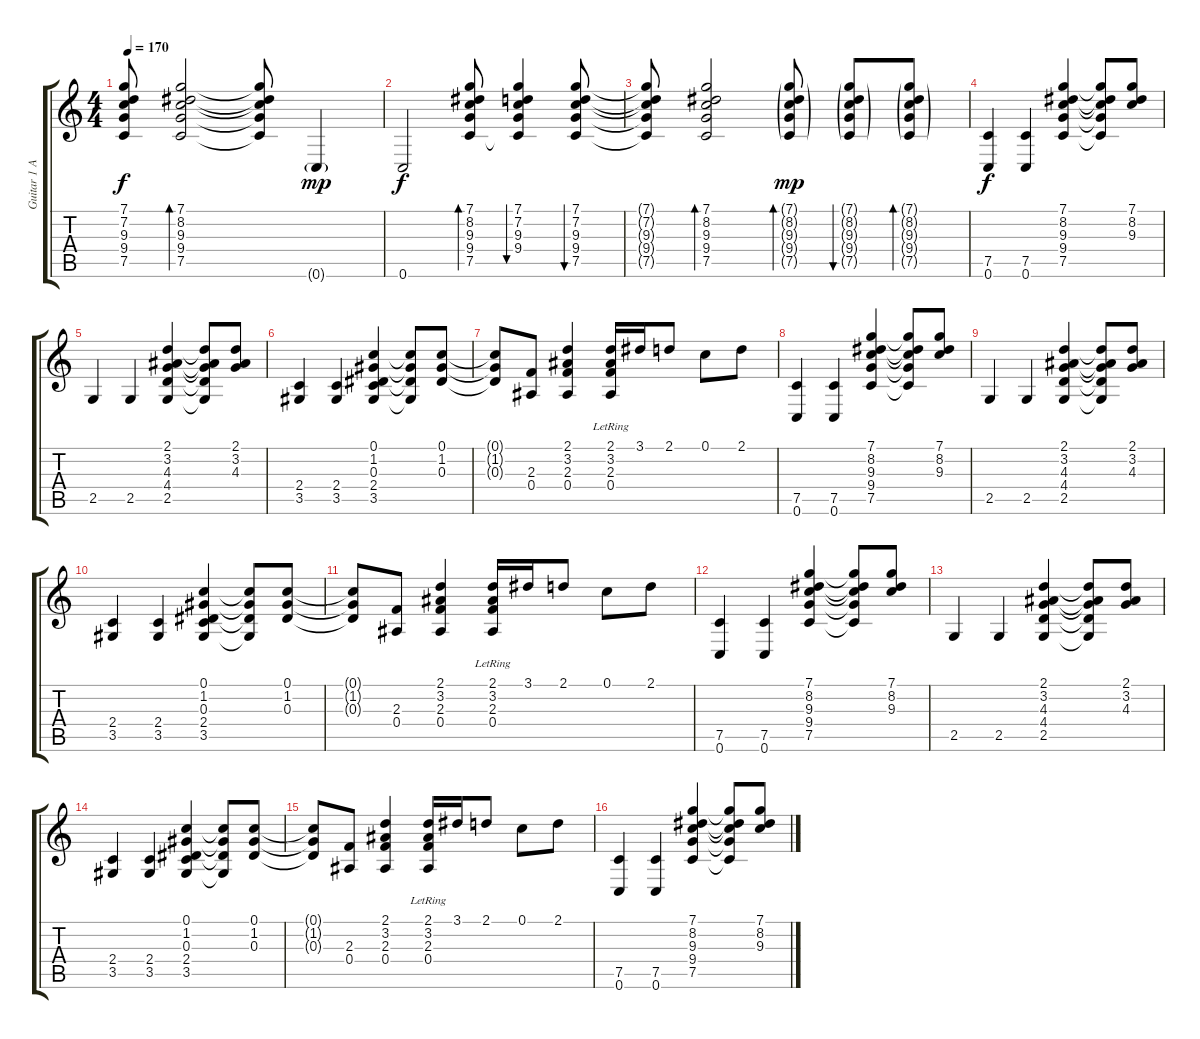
\track ("Guitar 1 Acoustic Backing" "Guitar 1 A") {instrument distortionguitar}
\staff {score tabs}
\tuning (C4 G3 Eb3 Bb2 F2 C2) {hide}
\ts (4 4)
\tempo 170
\clef g2
\ks c
(7.1{t} 7.2{t} 9.3{t} 9.4{t} 7.5{t}).8{dy f} (7.1 8.2 9.3 9.4 7.5).2{bd 120} (7.1{t} 8.2{t} 9.3{t} 9.4{t} 7.5{t}).8 0.6{g}.4{dy mp} |
0.6.2{dy f} (7.1 8.2 9.3 9.4 7.5).8{bd 120} (7.1 7.2 9.3 9.4 7.5{t}).4{bu 120} (7.1 7.2 9.3 9.4 7.5).8{bu 120} |
(7.1{t} 7.2{t} 9.3{t} 9.4{t} 7.5{t}).8 (7.1 8.2 9.3 9.4 7.5).2{bd 120} (7.1{g} 8.2{g} 9.3{g} 9.4{g} 7.5{g}).8{bd 120 dy mp} (7.1{g} 8.2{g} 9.3{g} 9.4{g} 7.5{g}).8{bu 120} (7.1{g} 8.2{g} 9.3{g} 9.4{g} 7.5{g}).8{bd 120} |
(7.5 0.6).4{dy f} (7.5 0.6).4 (7.1 8.2 9.3 9.4 7.5).4 (7.1{t} 8.2{t} 9.3{t} 9.4{t} 7.5{t}).8 (7.1 8.2 9.3).8 |
2.5.4 2.5.4 (2.1 3.2 4.3 4.4 2.5).4 (2.1{t} 3.2{t} 4.3{t} 4.4{t} 2.5{t}).8 (2.1 3.2 4.3).8 |
(2.4 3.5).4 (2.4 3.5).4 (0.1 1.2 0.3 2.4 3.5).4 (0.1{t} 1.2{t} 0.3{t} 3.5{t}).8 (0.1 1.2 0.3).8 |
(0.1{t} 1.2{t} 0.3{t}).8 (2.3 0.4).8 (2.1 3.2 2.3 0.4).4 (2.1 3.2{lr} 2.3{lr} 0.4{lr}).16 3.1.16 2.1.8 0.1.8 2.1.8 |
(7.5 0.6).4 (7.5 0.6).4 (7.1 8.2 9.3 9.4 7.5).4 (7.1{t} 8.2{t} 9.3{t} 9.4{t} 7.5{t}).8 (7.1 8.2 9.3).8 |
2.5.4 2.5.4 (2.1 3.2 4.3 4.4 2.5).4 (2.1{t} 3.2{t} 4.3{t} 4.4{t} 2.5{t}).8 (2.1 3.2 4.3).8 |
(2.4 3.5).4 (2.4 3.5).4 (0.1 1.2 0.3 2.4 3.5).4 (0.1{t} 1.2{t} 0.3{t} 3.5{t}).8 (0.1 1.2 0.3).8 |
(0.1{t} 1.2{t} 0.3{t}).8 (2.3 0.4).8 (2.1 3.2 2.3 0.4).4 (2.1 3.2{lr} 2.3{lr} 0.4{lr}).16 3.1.16 2.1.8 0.1.8 2.1.8 |
(7.5 0.6).4 (7.5 0.6).4 (7.1 8.2 9.3 9.4 7.5).4 (7.1{t} 8.2{t} 9.3{t} 9.4{t} 7.5{t}).8 (7.1 8.2 9.3).8 |
2.5.4 2.5.4 (2.1 3.2 4.3 4.4 2.5).4 (2.1{t} 3.2{t} 4.3{t} 4.4{t} 2.5{t}).8 (2.1 3.2 4.3).8 |
(2.4 3.5).4 (2.4 3.5).4 (0.1 1.2 0.3 2.4 3.5).4 (0.1{t} 1.2{t} 0.3{t} 3.5{t}).8 (0.1 1.2 0.3).8 |
(0.1{t} 1.2{t} 0.3{t}).8 (2.3 0.4).8 (2.1 3.2 2.3 0.4).4 (2.1 3.2{lr} 2.3{lr} 0.4{lr}).16 3.1.16 2.1.8 0.1.8 2.1.8 |
(7.5 0.6).4 (7.5 0.6).4 (7.1 8.2 9.3 9.4 7.5).4 (7.1{t} 8.2{t} 9.3{t} 9.4{t} 7.5{t}).8 (7.1 8.2 9.3).8
